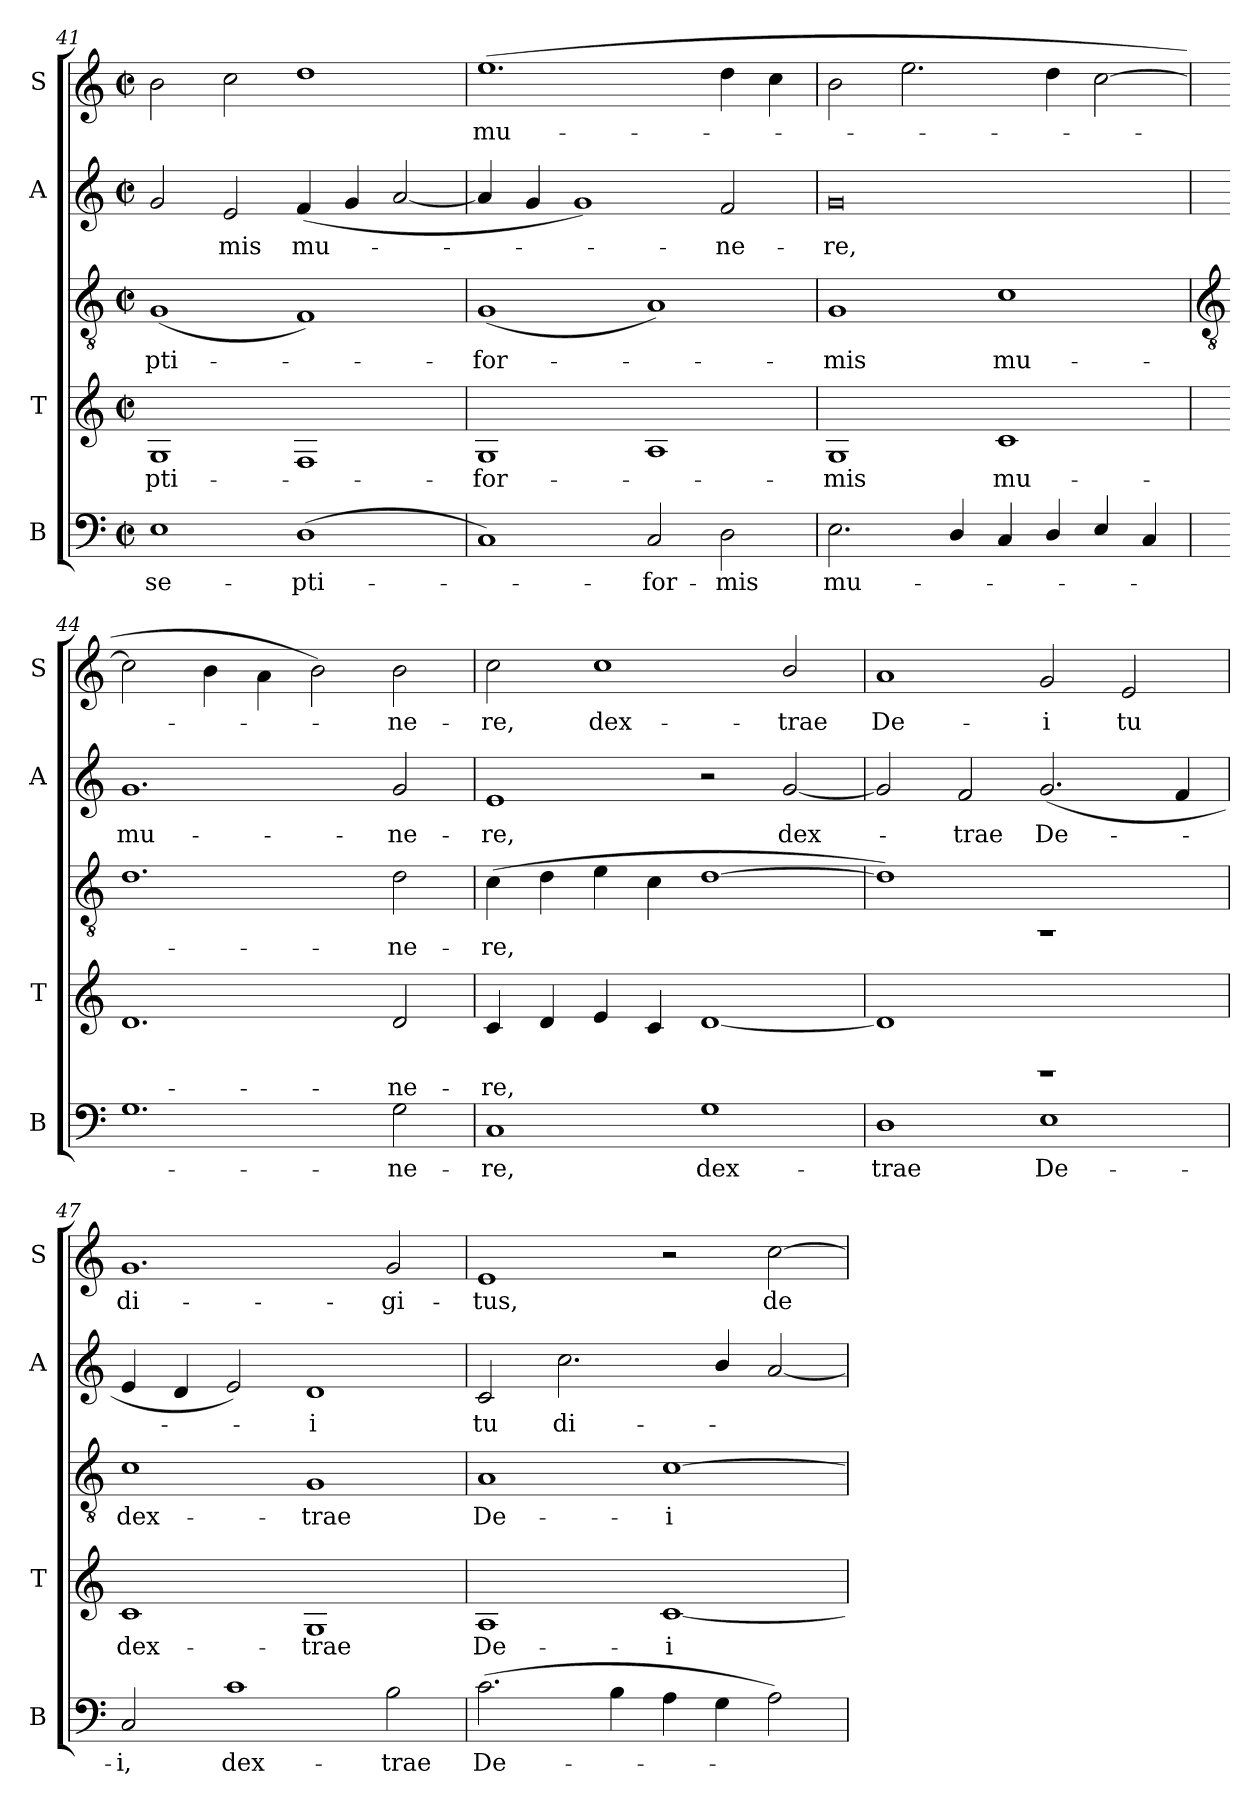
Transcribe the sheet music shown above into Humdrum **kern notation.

**kern	**text	**kern	**text	**kern	**text	**kern	**text	**kern	**text
*part4	*part4	*part3	*part3	*part3	*part3	*part2	*part2	*part1	*part1
*staff5	*staff5	*staff4	*staff4	*staff3	*staff3	*staff2	*staff2	*staff1	*staff1
*I"B	*	*I"T	*	*	*	*I"A	*	*I"S	*
*I'B	*	*I'T	*	*	*	*I'A	*	*I'S	*
*clefF4	*	*	*	*clefGv2	*	*clefG2	*	*clefG2	*
*k[]	*	*k[]	*	*k[]	*	*k[]	*	*k[]	*
*C:	*	*C:	*	*C:	*	*C:	*	*C:	*
*M4/2	*	*M4/2	*	*M4/2	*	*M4/2	*	*M4/2	*
*met(c|)	*	*met(c|)	*	*met(c|)	*	*met(c|)	*	*met(c|)	*
=41	=41	=41	=41	=41	=41	=41	=41	=41	=41
!	!LO:LY:b	!	!LO:LY:b	!	!LO:LY:b	!	!	!	!
1E	se-	1G	-pti-	(<1G	-pti-	2g	.	2b	.
!	!	!	!	!	!	!	!LO:LY:b	!	!
.	.	.	.	.	.	2e	mis	2cc	.
!	!LO:LY:b	!	!	!	!	!	!LO:LY:b	!	!
(<1D	-pti-	1F	.	1F)	.	(<4f	mu-	1dd	.
.	.	.	.	.	.	4g	.	.	.
.	.	.	.	.	.	[2a	.	.	.
=42	=42	=42	=42	=42	=42	=42	=42	=42	=42
!	!	!	!LO:LY:b	!	!LO:LY:b	!	!	!	!LO:LY:b
1C)	.	1G	for-	(<1G	for-	4a]	.	(>1.ee	mu-
.	.	.	.	.	.	4g	.	.	.
.	.	.	.	.	.	1g)	.	.	.
!	!LO:LY:b	!	!	!	!	!	!	!	!
2C	for-	1A	.	1A)	.	.	.	.	.
!	!LO:LY:b	!	!	!	!	!	!LO:LY:b	!	!
2D	-mis	.	.	.	.	2f	ne-	4dd	.
.	.	.	.	.	.	.	.	4cc	.
=43	=43	=43	=43	=43	=43	=43	=43	=43	=43
!	!LO:LY:b	!	!LO:LY:b	!	!LO:LY:b	!	!LO:LY:b	!	!
2.E	mu-	1G	mis	1G	mis	0g	-re,	2b	.
.	.	.	.	.	.	.	.	2.ee	.
4D/	.	.	.	.	.	.	.	.	.
!	!	!	!LO:LY:b	!	!LO:LY:b	!	!	!	!
4C/	.	1c	mu-	1c	mu-	.	.	.	.
4D/	.	.	.	.	.	.	.	4dd	.
4E/	.	.	.	.	.	.	.	[2cc	.
4C/	.	.	.	.	.	.	.	.	.
!!LO:LB:g=z
=44	=44	=44	=44	=44	=44	=44	=44	=44	=44
*	*	*	*	*clefGv2	*	*	*	*	*
!	!	!	!	!	!	!	!LO:LY:b	!	!
1.G/	.	1.d	.	1.d	.	1.g	mu-	2cc]	.
.	.	.	.	.	.	.	.	4b	.
.	.	.	.	.	.	.	.	4a\	.
.	.	.	.	.	.	.	.	2b)	.
!	!LO:LY:b	!	!LO:LY:b	!	!LO:LY:b	!	!LO:LY:b	!	!LO:LY:b
2G	ne-	2d	ne-	2d	ne-	2g	-ne-	2b	ne-
=45	=45	=45	=45	=45	=45	=45	=45	=45	=45
!	!LO:LY:b	!	!LO:LY:b	!	!LO:LY:b	!	!LO:LY:b	!	!LO:LY:b
1C	-re,	4c	-re,	(>4c	-re,	1e	-re,	2cc	-re,
.	.	4d	.	4d	.	.	.	.	.
!	!	!	!	!	!	!	!	!	!LO:LY:b
.	.	4e	.	4e	.	.	.	1cc	dex-
.	.	4c	.	4c	.	.	.	.	.
!	!LO:LY:b	!	!	!	!	!	!	!	!
1G	dex-	[1d	.	[1d	.	2r	.	.	.
!	!	!	!	!	!	!	!LO:LY:b	!	!LO:LY:b
.	.	.	.	.	.	[2g	dex-	2b/	-trae
=46	=46	=46	=46	=46	=46	=46	=46	=46	=46
!	!LO:LY:b	!	!	!	!	!	!	!	!LO:LY:b
1D	-trae	1d]	.	1d])	.	2g]	.	1a	De-
!	!	!	!	!	!	!	!LO:LY:b	!	!
.	.	.	.	.	.	2f	trae	.	.
!	!LO:LY:b	!	!	!	!	!	!LO:LY:b	!	!LO:LY:b
1E	De-	1rBB	.	1rBB	.	(<2.g	De-	2g	-i
!	!	!	!	!	!	!	!	!	!LO:LY:b
.	.	.	.	.	.	.	.	2e	tu
.	.	.	.	.	.	4f	.	.	.
=47	=47	=47	=47	=47	=47	=47	=47	=47	=47
!	!LO:LY:b	!	!LO:LY:b	!	!LO:LY:b	!	!	!	!LO:LY:b
2C	-i,	1c	dex-	1c	dex-	4e	.	1.g	di-
.	.	.	.	.	.	4d	.	.	.
!	!LO:LY:b	!	!	!	!	!	!	!	!
1c	dex-	.	.	.	.	2e)	.	.	.
!	!	!	!LO:LY:b	!	!LO:LY:b	!	!LO:LY:b	!	!
.	.	1G	-trae	1G	-trae	1d	i	.	.
!	!LO:LY:b	!	!	!	!	!	!	!	!LO:LY:b
2B	-trae	.	.	.	.	.	.	2g	-gi-
=48	=48	=48	=48	=48	=48	=48	=48	=48	=48
!	!LO:LY:b	!	!LO:LY:b	!	!LO:LY:b	!	!LO:LY:b	!	!LO:LY:b
(>2.c	De-	1A	De-	1A	De-	2c	tu	1e	-tus,
!	!	!	!	!	!	!	!LO:LY:b	!	!
.	.	.	.	.	.	2.cc	di-	.	.
4B	.	.	.	.	.	.	.	.	.
!	!	!	!LO:LY:b	!	!LO:LY:b	!	!	!	!
4A	.	[1c	-i	[1c	-i	.	.	2r	.
4G	.	.	.	.	.	4b/	.	.	.
!	!	!	!	!	!	!	!	!	!LO:LY:b
2A)	.	.	.	.	.	[2a	.	[2cc	de-
=	=	=	=	=	=	=	=	=	=
*-	*-	*-	*-	*-	*-	*-	*-	*-	*-
